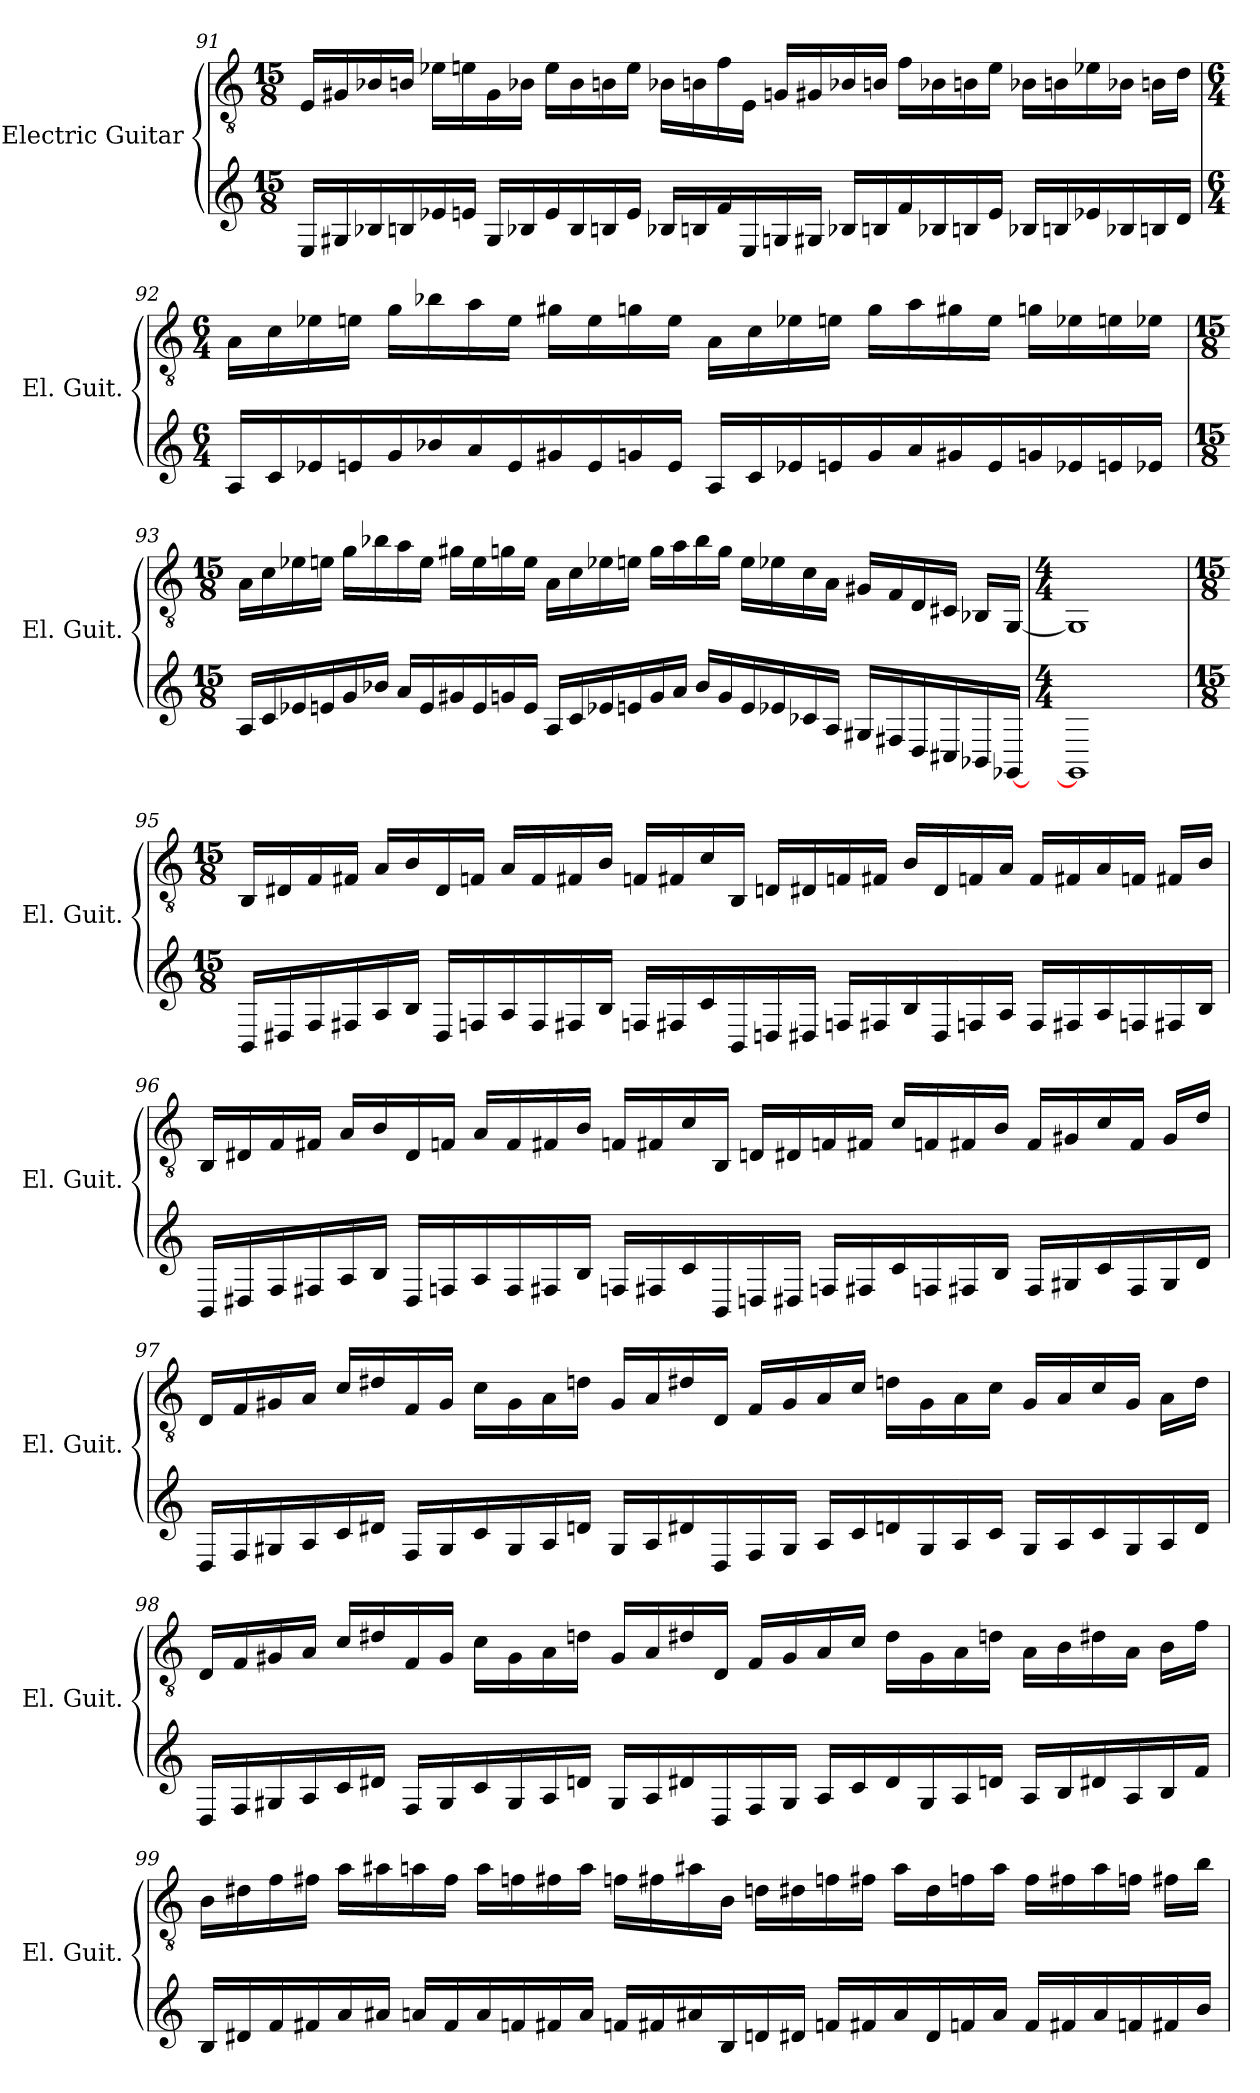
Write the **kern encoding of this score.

**kern	**kern
*part1	*part1
*staff2	*staff1
*I"Electric Guitar	*
*I'El. Guit.	*
!!LO:PB:g=z
*	*clefGv2
*k[]	*k[]
*M15/8	*M15/8
=91	=91
16ELL	16E/LL
16G#	16G#X/
16B-	16B-X/
16B	16Bn/JJ
16e-	16e-X\LL
16eJJ	16en\
16G#LL	16G#\
16B-	16B-X\JJ
16e	16e\LL
16B-	16B-\
16B	16Bn\
16eJJ	16e\JJ
16B-LL	16B-X\LL
16B	16Bn\
16f	16f\
16E	16E\JJ
16G	16Gn/LL
16G#JJ	16G#X/
16B-LL	16B-X/
16B	16Bn/JJ
16f	16f\LL
16B-	16B-X\
16B	16Bn\
16eJJ	16e\JJ
16B-LL	16B-X\LL
16B	16Bn\
16e-	16e-X\
16B-	16B-X\JJ
16B	16Bn\LL
16dJJ	16d\JJ
!!LO:LB:g=z
=92	=92
*M6/4	*M6/4
16ALL	16A\LL
16c	16c\
16e-X	16e-X\
16en	16en\JJ
16g	16g\LL
16b-X	16b-X\
16a	16a\
16e	16e\JJ
16g#X	16g#X\LL
16e	16e\
16gn	16gn\
16eJJ	16e\JJ
16ALL	16A\LL
16c	16c\
16e-X	16e-X\
16en	16en\JJ
16g	16g\LL
16a	16a\
16g#X	16g#X\
16e	16e\JJ
16gn	16gn\LL
16e-X	16e-X\
16en	16en\
16e-XJJ	16e-X\JJ
!!LO:LB:g=z
=93	=93
*M15/8	*M15/8
16ALL	16A\LL
16c	16c\
16e-X	16e-X\
16en	16en\JJ
16g	16g\LL
16b-XJJ	16b-X\
16aLL	16a\
16e	16e\JJ
16g#X	16g#X\LL
16e	16e\
16gn	16gn\
16eJJ	16e\JJ
16ALL	16A\LL
16c	16c\
16e-X	16e-X\
16en	16en\JJ
16g	16g\LL
16aJJ	16a\
16b-LL	16b-\
16g	16g\JJ
16e	16e\LL
16e-	16e-X\
16c-X	16c\
16AJJ	16A\JJ
16G#LL	16G#X/LL
16F#X	16F/
16D	16D/
16C#	16C#X/JJ
16BB-X	16BB-X/LL
[16GG-XJJ	[16GG/JJ
=94	=94
*M4/4	*M4/4
1GG]	1GG]
!!LO:LB:g=z
=95	=95
*M15/8	*M15/8
16BBLL	16BB/LL
16D#	16D#X/
16F	16F/
16F#	16F#X/JJ
16A	16A/LL
16BJJ	16B/
16D#LL	16D#/
16F	16Fn/JJ
16A	16A/LL
16F	16F/
16F#	16F#X/
16BJJ	16B/JJ
16FLL	16Fn/LL
16F#	16F#X/
16c	16c/
16BB	16BB/JJ
16D	16Dn/LL
16D#JJ	16D#X/
16FLL	16Fn/
16F#	16F#X/JJ
16B	16B/LL
16D#	16D#/
16F	16Fn/
16AJJ	16A/JJ
16FLL	16F/LL
16F#	16F#X/
16A	16A/
16F	16Fn/JJ
16F#	16F#X/LL
16BJJ	16B/JJ
!!LO:LB:g=z
=96	=96
16BBLL	16BB/LL
16D#	16D#X/
16F	16F/
16F#	16F#X/JJ
16A	16A/LL
16BJJ	16B/
16D#LL	16D#/
16F	16Fn/JJ
16A	16A/LL
16F	16F/
16F#	16F#X/
16BJJ	16B/JJ
16FLL	16Fn/LL
16F#	16F#X/
16c	16c/
16BB	16BB/JJ
16D	16Dn/LL
16D#JJ	16D#X/
16FLL	16Fn/
16F#	16F#X/JJ
16c	16c/LL
16F	16Fn/
16F#	16F#X/
16BJJ	16B/JJ
16F#LL	16F#/LL
16G#	16G#X/
16c	16c/
16F#	16F#/JJ
16G#	16G#/LL
16dJJ	16d/JJ
!!LO:PB:g=z
=97	=97
16DLL	16D/LL
16F	16F/
16G#	16G#X/
16A	16A/JJ
16c	16c/LL
16d#JJ	16d#X/
16FLL	16F/
16G#	16G#/JJ
16c	16c\LL
16G#	16G#\
16A	16A\
16dJJ	16dn\JJ
16G#LL	16G#/LL
16A	16A/
16d#	16d#X/
16D	16D/JJ
16F	16F/LL
16G#JJ	16G#/
16ALL	16A/
16c	16c/JJ
16d	16dn\LL
16G#	16G#\
16A	16A\
16cJJ	16c\JJ
16G#LL	16G#/LL
16A	16A/
16c	16c/
16G#	16G#/JJ
16A	16A\LL
16dJJ	16d\JJ
!!LO:LB:g=z
=98	=98
16DLL	16D/LL
16F	16F/
16G#	16G#X/
16A	16A/JJ
16c	16c/LL
16d#JJ	16d#X/
16FLL	16F/
16G#	16G#/JJ
16c	16c\LL
16G#	16G#\
16A	16A\
16dJJ	16dn\JJ
16G#LL	16G#/LL
16A	16A/
16d#	16d#X/
16D	16D/JJ
16F	16F/LL
16G#JJ	16G#/
16ALL	16A/
16c	16c/JJ
16d#	16d#\LL
16G#	16G#\
16A	16A\
16dJJ	16dn\JJ
16ALL	16A\LL
16B	16B\
16d#	16d#X\
16A	16A\JJ
16B	16B\LL
16fJJ	16f\JJ
!!LO:LB:g=z
=99	=99
16BLL	16B\LL
16d#	16d#X\
16f	16f\
16f#	16f#X\JJ
16a	16a\LL
16a#JJ	16a#X\
16aLL	16an\
16f#	16f#\JJ
16a	16a\LL
16f	16fn\
16f#	16f#X\
16aJJ	16a\JJ
16fLL	16fn\LL
16f#	16f#X\
16a#	16a#X\
16B	16B\JJ
16d	16dn\LL
16d#JJ	16d#X\
16fLL	16fn\
16f#	16f#X\JJ
16a#	16a#\LL
16d#	16d#\
16f	16fn\
16a#JJ	16a#\JJ
16fLL	16f\LL
16f#	16f#X\
16a#	16a#\
16f	16fn\JJ
16f#	16f#X\LL
16bJJ	16b\JJ
=	=
*-	*-
